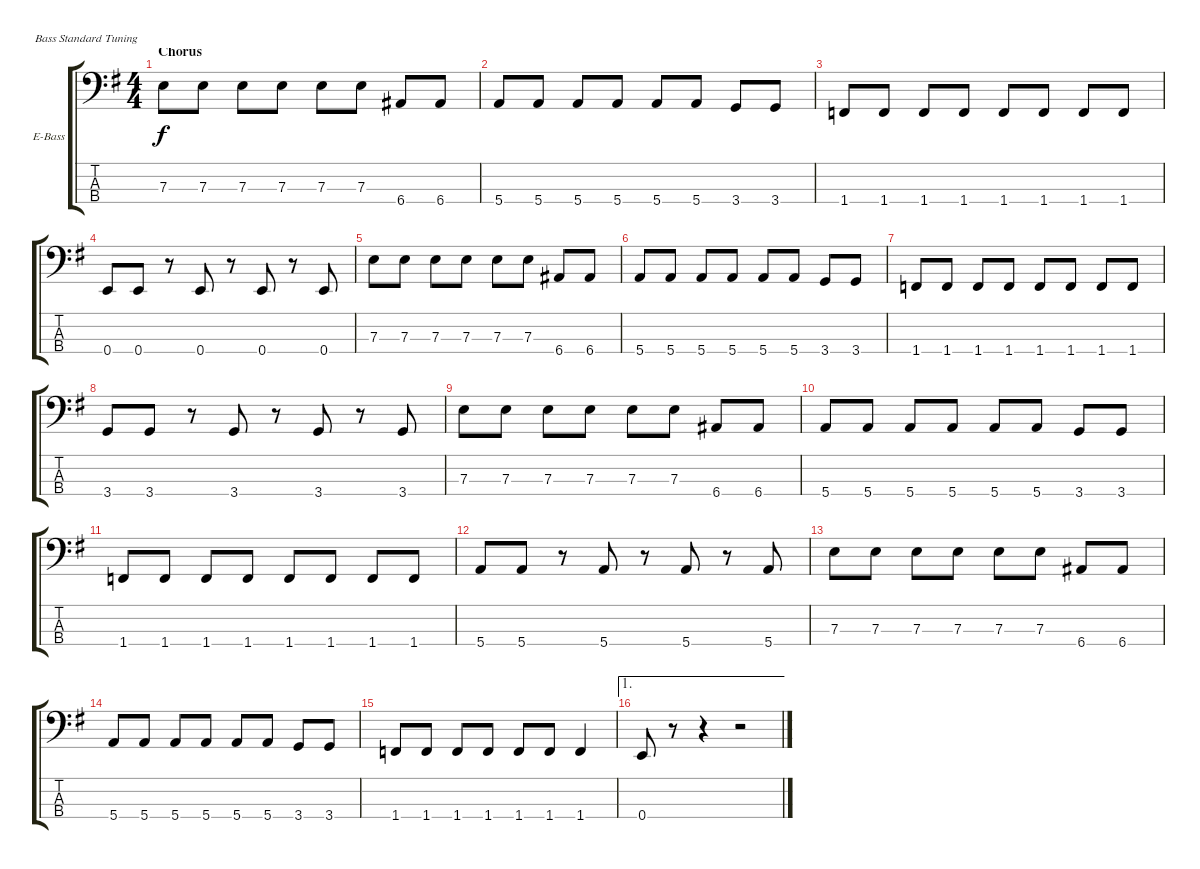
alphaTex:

\defaultSystemsLayout 4
\bracketExtendMode groupsimilarinstruments
\firstSystemTrackNameOrientation horizontal
\otherSystemsTrackNameOrientation horizontal
\track ("Bass" "E-Bass") {instrument electricbassfinger}
\staff {score tabs}
\tuning (G2 D2 A1 E1)
\ts (4 4)
\section ("" "Chorus")
\tempo (188 hide)
\clef f4
\ks g
7.3.8{dy f} 7.3.8 7.3.8 7.3.8 7.3.8 7.3.8 6.4.8 6.4.8 |
5.4.8 5.4.8 5.4.8 5.4.8 5.4.8 5.4.8 3.4.8 3.4.8 |
1.4.8 1.4.8 1.4.8 1.4.8 1.4.8 1.4.8 1.4.8 1.4.8 |
0.4.8 0.4.8 r.8 0.4.8 r.8 0.4.8 r.8 0.4.8 |
7.3.8 7.3.8 7.3.8 7.3.8 7.3.8 7.3.8 6.4.8 6.4.8 |
5.4.8 5.4.8 5.4.8 5.4.8 5.4.8 5.4.8 3.4.8 3.4.8 |
1.4.8 1.4.8 1.4.8 1.4.8 1.4.8 1.4.8 1.4.8 1.4.8 |
3.4.8 3.4.8 r.8 3.4.8 r.8 3.4.8 r.8 3.4.8 |
7.3.8 7.3.8 7.3.8 7.3.8 7.3.8 7.3.8 6.4.8 6.4.8 |
5.4.8 5.4.8 5.4.8 5.4.8 5.4.8 5.4.8 3.4.8 3.4.8 |
1.4.8 1.4.8 1.4.8 1.4.8 1.4.8 1.4.8 1.4.8 1.4.8 |
5.4.8 5.4.8 r.8 5.4.8 r.8 5.4.8 r.8 5.4.8 |
7.3.8 7.3.8 7.3.8 7.3.8 7.3.8 7.3.8 6.4.8 6.4.8 |
5.4.8 5.4.8 5.4.8 5.4.8 5.4.8 5.4.8 3.4.8 3.4.8 |
1.4.8 1.4.8 1.4.8 1.4.8 1.4.8 1.4.8 1.4.4 |
\ae 1
0.4.8 r.8 r.4 r.2
